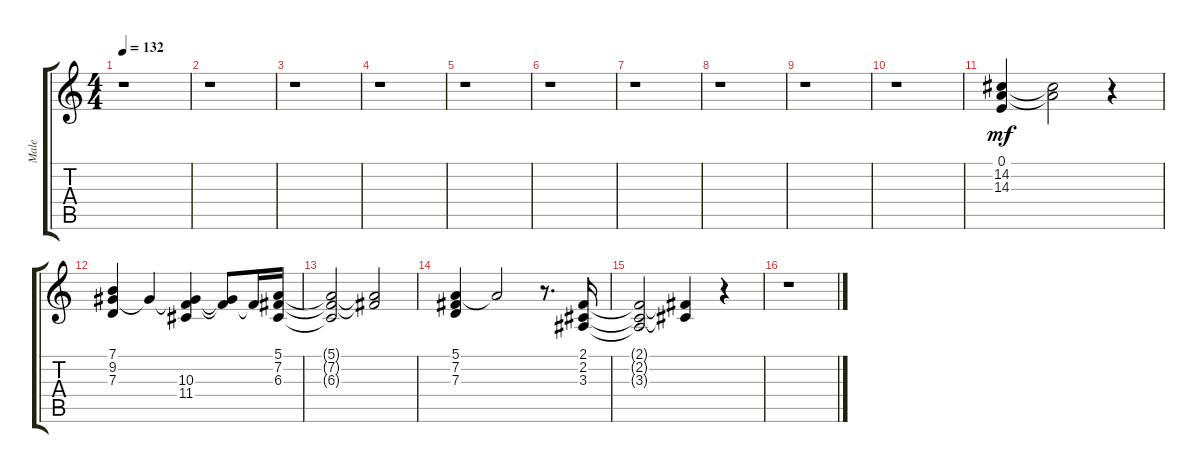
\track ("Male" "Male") {instrument choiraahs}
\staff {score tabs}
\tuning (E4 B3 G3 D3 A2 E2) {hide}
\ts (4 4)
\tempo 132
\clef g2
\ks aminor
r.1{dy mf} |
r.1 |
r.1 |
r.1 |
r.1 |
r.1 |
r.1 |
r.1 |
r.1 |
r.1 |
(0.1 14.2 14.3).4 (14.2{t} 14.3{t}).2 r.4 |
(7.1 9.2 7.3).4 9.2{t}.4 (9.2{t} 10.3 11.4).4 (9.2{t} 10.3{t}).8 10.3{t}.16 (5.1 7.2 6.3).16 |
(5.1{t} 7.2{t} 6.3{t}).2 (5.1{t} 7.2{t}).2 |
(5.1 7.2 7.3).4 5.1{t}.2 r.8{d} (2.1 2.2 3.3).16 |
(2.1{t} 2.2{t} 3.3{t}).2 (2.1{t} 2.2{t}).4 r.4 |
r.1
